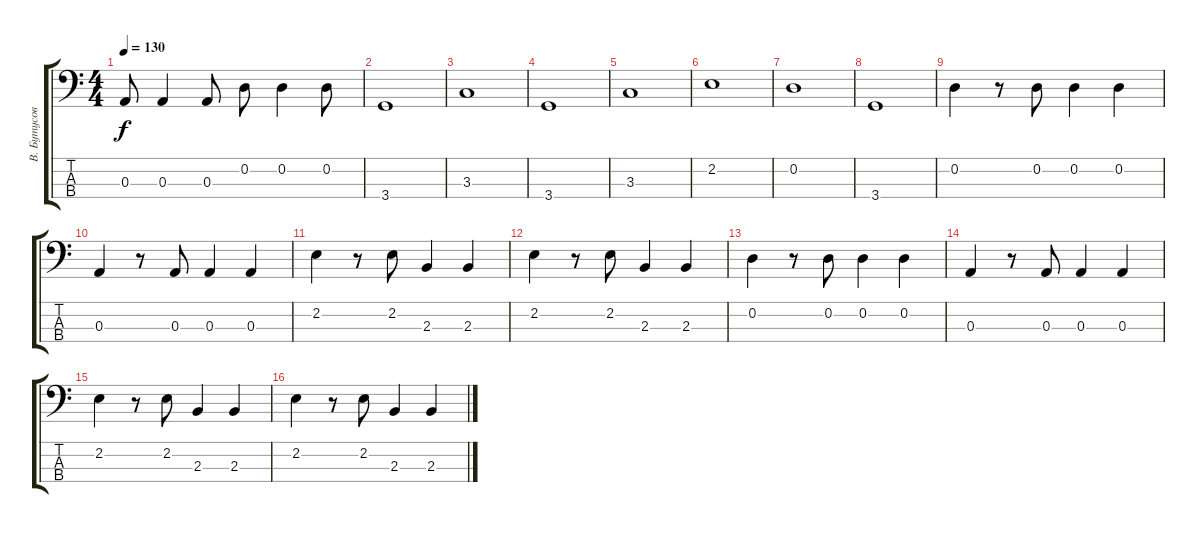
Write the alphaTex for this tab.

\track ("В. Бутусов" "В. Бутусов") {instrument electricbassfinger}
\staff {score tabs}
\tuning (G2 D2 A1 E1) {hide}
\ts (4 4)
\tempo 130
\clef f4
\ks c
0.3.8{dy f} 0.3.4 0.3.8 0.2.8 0.2.4 0.2.8 |
3.4.1 |
3.3.1 |
3.4.1 |
3.3.1 |
2.2.1 |
0.2.1 |
3.4.1 |
0.2.4 r.8 0.2.8 0.2.4 0.2.4 |
0.3.4 r.8 0.3.8 0.3.4 0.3.4 |
2.2.4 r.8 2.2.8 2.3.4 2.3.4 |
2.2.4 r.8 2.2.8 2.3.4 2.3.4 |
0.2.4 r.8 0.2.8 0.2.4 0.2.4 |
0.3.4 r.8 0.3.8 0.3.4 0.3.4 |
2.2.4 r.8 2.2.8 2.3.4 2.3.4 |
2.2.4 r.8 2.2.8 2.3.4 2.3.4
